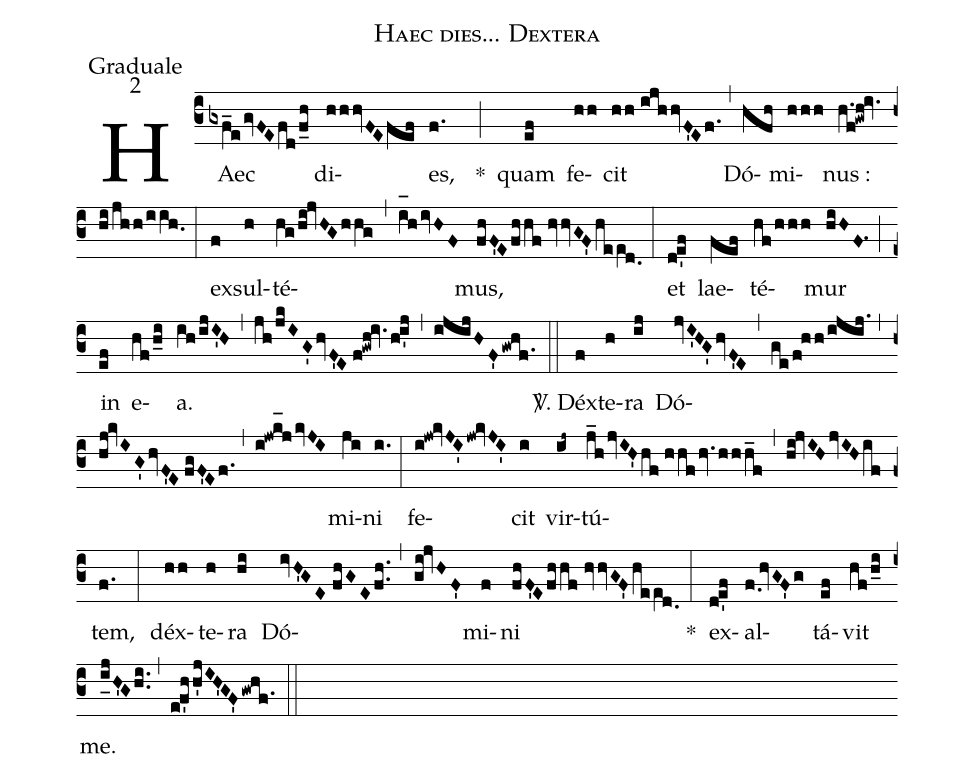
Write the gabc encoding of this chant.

name:Haec dies... Dextera;
office-part:Graduale;
mode:2;
%%
(c3) HAec(gxf_egvFEfd/f_h) di(hhhvFEfef)es,(f.) <clear>*(;) quam(ef) fe(hh)cit(hh//ijhhvF'Ef.) (,) Dó(hfh)mi(hhh)nus :(h.f!gwh!iv.hi/jhh/iih.0) (:) ex(f)sul(h)té(hg/hi!jvHGhhg)(,)(i_[oh:h]hivHF)mus,(fhF'Efhhf//hvvGF'/!hee[ll:1]d.0) (:) et(de'f) lae(fef)té(hf/hhh)mur(hiHF.1) (;) in(ef) e(hf/h_i)a.(ih/ijI'H) (,) (jh/jkIG'hvF'E//f!gwh!iv.hi'j) (,) (ijijHF'gwhf.1) (::) <sp>V/</sp>. Déx(f)te(h)ra(ij) Dó(jvI'HG'hvF'E)(,)(ge/f!hh/ijij.)(,)(hj!kvIG'hvF'E//fgF'Ef.)(,)(i!jwk_[hl:1]jkvJI)mi(ji)ni(i.) (:) fe(i!jw!kvJI'jw!kvJI')cit(i) vir(ij~)tú(j_hjvIH'hf//hhfhv.hhh_f)(,)(hi!jvIHjvIHif)tem,(f.) (:) déx(hh)te(h)ra(hi) Dó(ivH'GE//fhGEfh..)(,)(gi!jvHF')mi(f)ni(fhF'Efhhf//hvvGF'/!hee[ll:1]d.0) <clear>*(:) ex(de'f)al(f.0/[-0.5]hvGF'g)tá(ef)vit(hf/h_i) me.(i_[uh:l]jH'Ghi..) (,) (ef'hh'jIH'GF'gwhf.1) (::)
